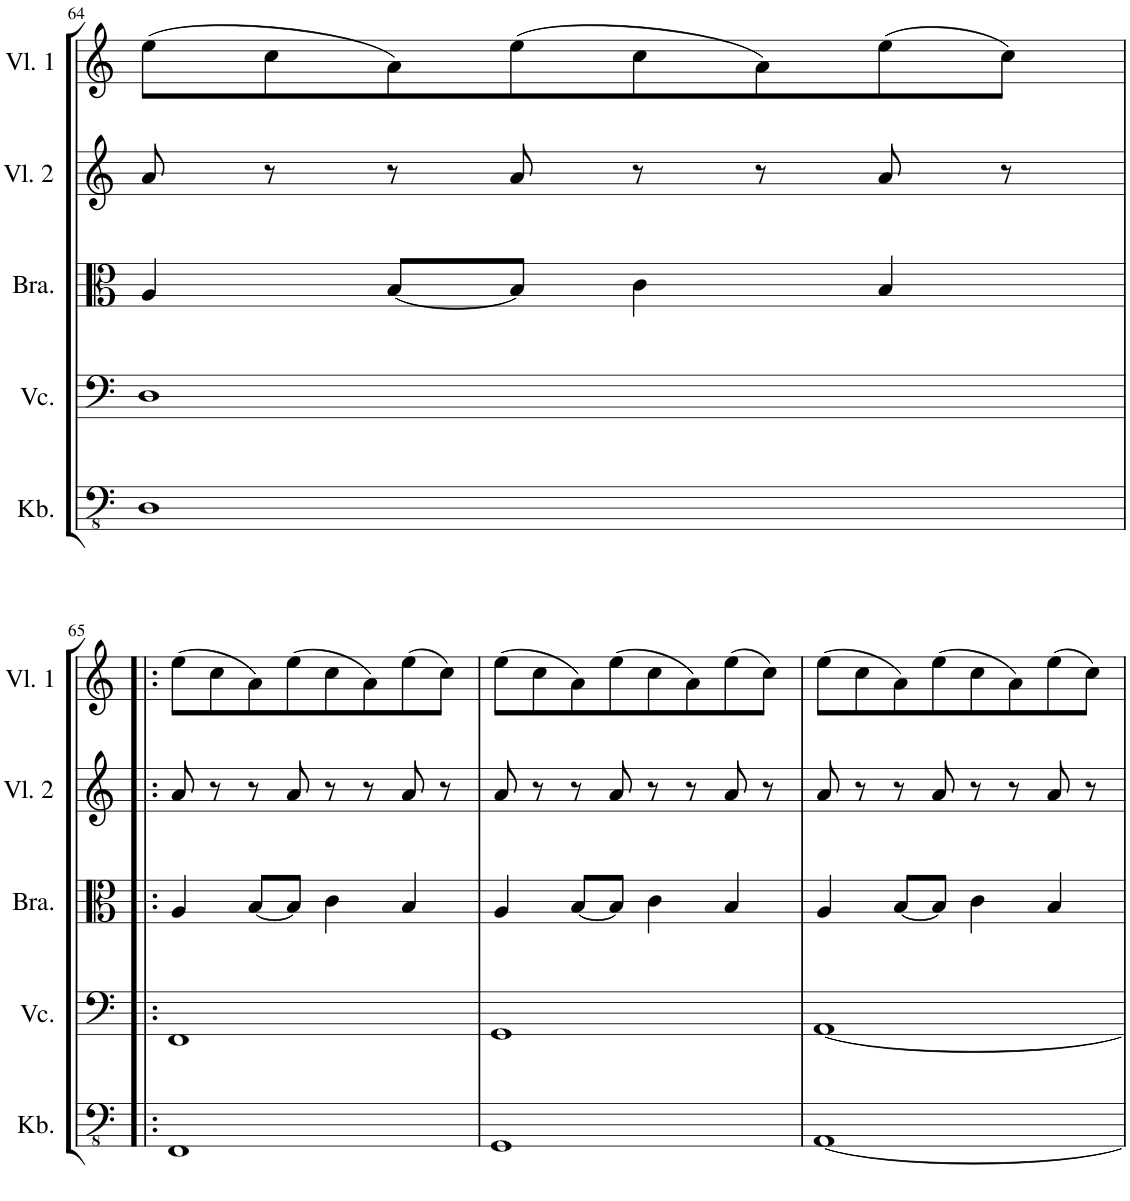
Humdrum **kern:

**kern	**kern	**kern	**kern	**kern
*part5	*part4	*part3	*part2	*part1
*staff5	*staff4	*staff3	*staff2	*staff1
*I"Kontrabass	*I"Violoncello	*I"Bratsche	*I"Violine 2	*I"Violine 1
*I'Kb.	*I'Vc.	*I'Bra.	*I'Vl. 2	*I'Vl. 1
!!LO:PB:g=z
*clefFv4	*clefF4	*clefC3	*clefG2	*clefG2
*Trd7c12	*	*	*	*
*k[]	*k[]	*k[]	*k[]	*k[]
*M8/8	*M8/8	*M8/8	*M8/8	*M8/8
=64	=64	=64	=64	=64
1DD	1D	4A/	8a/	(8ee\L
.	.	.	8r	8cc\
.	.	[8B/L	8r	8a\)
.	.	8B/J]	8a/	(8ee\
.	.	4c\	8r	8cc\
.	.	.	8r	8a\)
.	.	4B/	8a/	(8ee\
.	.	.	8r	8cc\J)
!!LO:LB:g=z
=65!|:	=65!|:	=65!|:	=65!|:	=65!|:
1FFF	1FF	4A/	8a/	(8ee\L
.	.	.	8r	8cc\
.	.	[8B/L	8r	8a\)
.	.	8B/J]	8a/	(8ee\
.	.	4c\	8r	8cc\
.	.	.	8r	8a\)
.	.	4B/	8a/	(8ee\
.	.	.	8r	8cc\J)
=66	=66	=66	=66	=66
1GGG	1GG	4A/	8a/	(8ee\L
.	.	.	8r	8cc\
.	.	[8B/L	8r	8a\)
.	.	8B/J]	8a/	(8ee\
.	.	4c\	8r	8cc\
.	.	.	8r	8a\)
.	.	4B/	8a/	(8ee\
.	.	.	8r	8cc\J)
=67	=67	=67	=67	=67
[1AAA	[1AA	4A/	8a/	(8ee\L
.	.	.	8r	8cc\
.	.	[8B/L	8r	8a\)
.	.	8B/J]	8a/	(8ee\
.	.	4c\	8r	8cc\
.	.	.	8r	8a\)
.	.	4B/	8a/	(8ee\
.	.	.	8r	8cc\J)
=	=	=	=	=
*-	*-	*-	*-	*-
